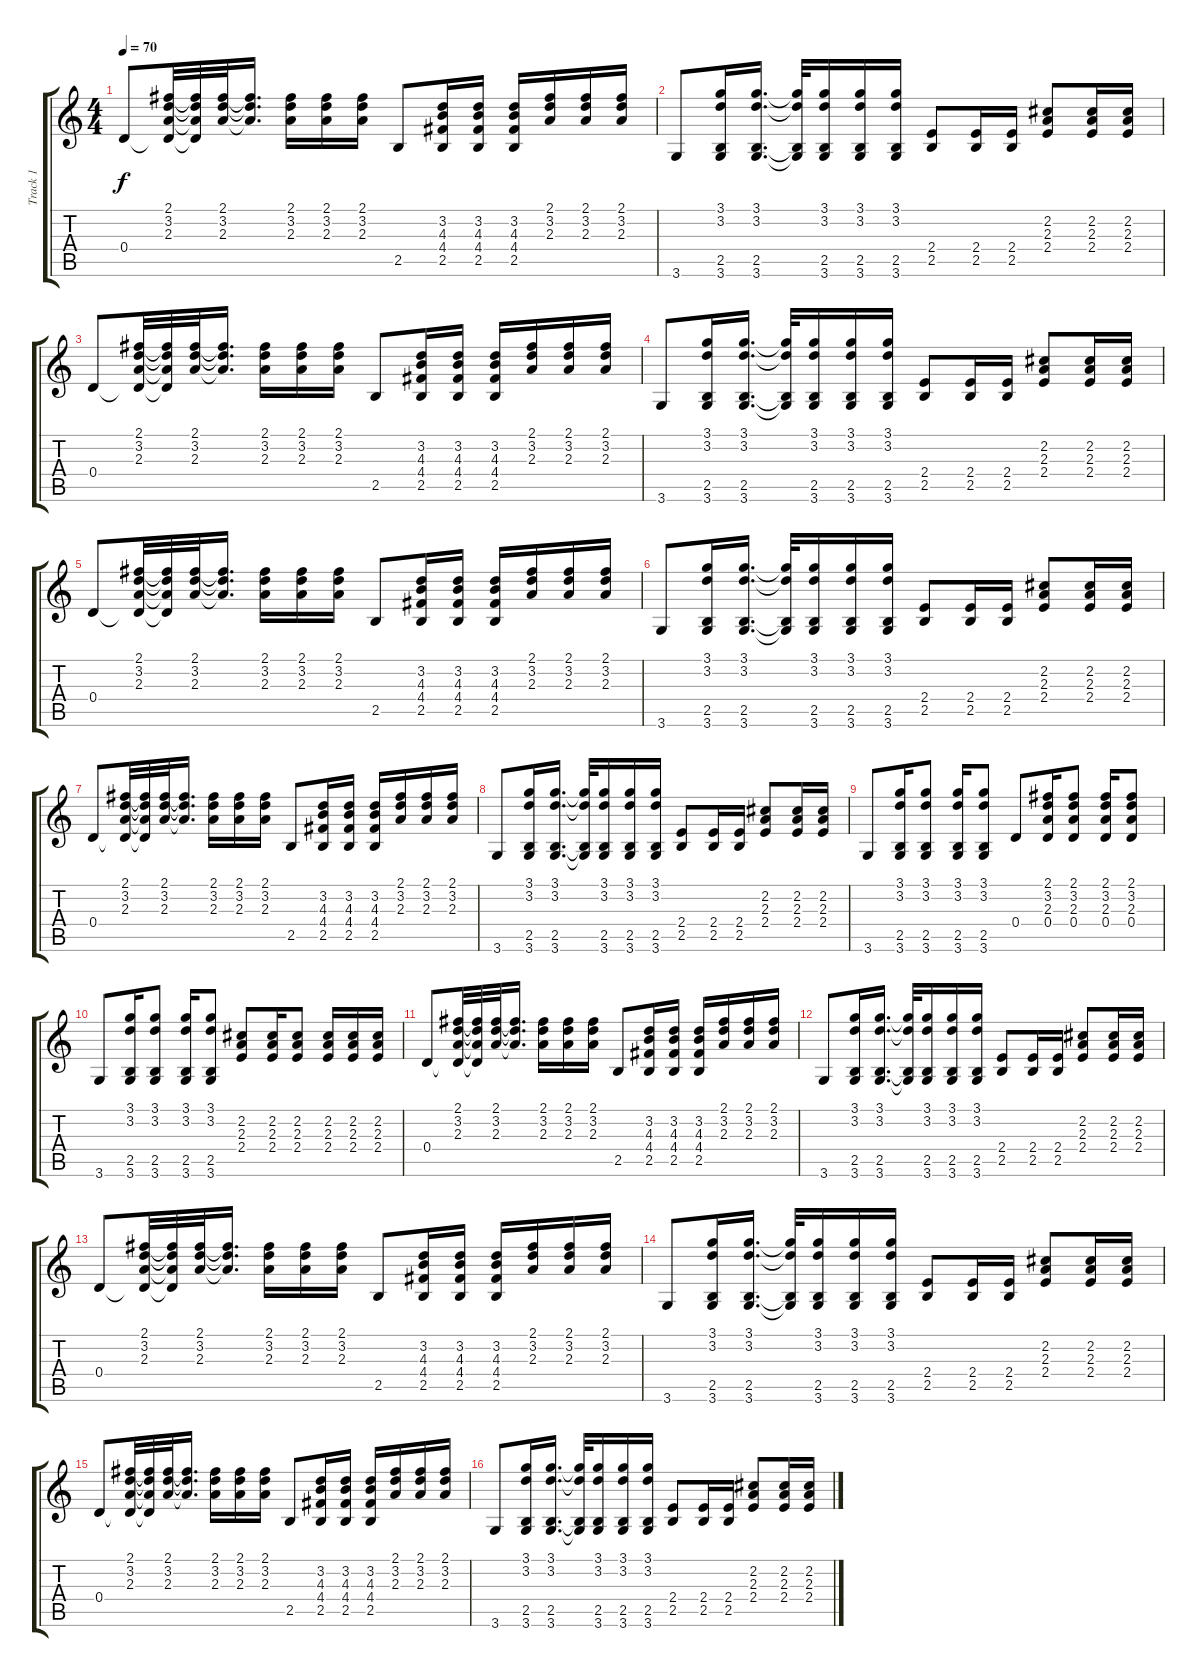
\track ("Track 1" "Track 1") {instrument acousticguitarnylon}
\staff {score tabs}
\tuning (E4 B3 G3 D3 A2 E2) {hide}
\ts (4 4)
\tempo 70
\clef g2
\ks c
0.4.8{dy f instrument acousticguitarnylon} (2.1 3.2 2.3 0.4{t}).32 (2.1{t} 3.2{t} 2.3{t} 0.4{t}).32 (2.1 3.2 2.3).32 (2.1{t} 3.2{t} 2.3{t}).16{d} (2.1 3.2 2.3).16 (2.1 3.2 2.3).16 (2.1 3.2 2.3).16 2.5.8 (3.2 4.3 4.4 2.5).16 (3.2 4.3 4.4 2.5).16 (3.2 4.3 4.4 2.5).16 (2.1 3.2 2.3).16 (2.1 3.2 2.3).16 (2.1 3.2 2.3).16 |
3.6.8 (3.1 3.2 2.5 3.6).16 (3.1 3.2 2.5 3.6).16{d} (3.1{t} 3.2{t} 2.5{t} 3.6{t}).32 (3.1 3.2 2.5 3.6).16 (3.1 3.2 2.5 3.6).16 (3.1 3.2 2.5 3.6).16 (2.4 2.5).8 (2.4 2.5).16 (2.4 2.5).16 (2.2 2.3 2.4).8 (2.2 2.3 2.4).16 (2.2 2.3 2.4).16 |
0.4.8 (2.1 3.2 2.3 0.4{t}).32 (2.1{t} 3.2{t} 2.3{t} 0.4{t}).32 (2.1 3.2 2.3).32 (2.1{t} 3.2{t} 2.3{t}).16{d} (2.1 3.2 2.3).16 (2.1 3.2 2.3).16 (2.1 3.2 2.3).16 2.5.8 (3.2 4.3 4.4 2.5).16 (3.2 4.3 4.4 2.5).16 (3.2 4.3 4.4 2.5).16 (2.1 3.2 2.3).16 (2.1 3.2 2.3).16 (2.1 3.2 2.3).16 |
3.6.8 (3.1 3.2 2.5 3.6).16 (3.1 3.2 2.5 3.6).16{d} (3.1{t} 3.2{t} 2.5{t} 3.6{t}).32 (3.1 3.2 2.5 3.6).16 (3.1 3.2 2.5 3.6).16 (3.1 3.2 2.5 3.6).16 (2.4 2.5).8 (2.4 2.5).16 (2.4 2.5).16 (2.2 2.3 2.4).8 (2.2 2.3 2.4).16 (2.2 2.3 2.4).16 |
0.4.8 (2.1 3.2 2.3 0.4{t}).32 (2.1{t} 3.2{t} 2.3{t} 0.4{t}).32 (2.1 3.2 2.3).32 (2.1{t} 3.2{t} 2.3{t}).16{d} (2.1 3.2 2.3).16 (2.1 3.2 2.3).16 (2.1 3.2 2.3).16 2.5.8 (3.2 4.3 4.4 2.5).16 (3.2 4.3 4.4 2.5).16 (3.2 4.3 4.4 2.5).16 (2.1 3.2 2.3).16 (2.1 3.2 2.3).16 (2.1 3.2 2.3).16 |
3.6.8 (3.1 3.2 2.5 3.6).16 (3.1 3.2 2.5 3.6).16{d} (3.1{t} 3.2{t} 2.5{t} 3.6{t}).32 (3.1 3.2 2.5 3.6).16 (3.1 3.2 2.5 3.6).16 (3.1 3.2 2.5 3.6).16 (2.4 2.5).8 (2.4 2.5).16 (2.4 2.5).16 (2.2 2.3 2.4).8 (2.2 2.3 2.4).16 (2.2 2.3 2.4).16 |
0.4.8 (2.1 3.2 2.3 0.4{t}).32 (2.1{t} 3.2{t} 2.3{t} 0.4{t}).32 (2.1 3.2 2.3).32 (2.1{t} 3.2{t} 2.3{t}).16{d} (2.1 3.2 2.3).16 (2.1 3.2 2.3).16 (2.1 3.2 2.3).16 2.5.8 (3.2 4.3 4.4 2.5).16 (3.2 4.3 4.4 2.5).16 (3.2 4.3 4.4 2.5).16 (2.1 3.2 2.3).16 (2.1 3.2 2.3).16 (2.1 3.2 2.3).16 |
3.6.8 (3.1 3.2 2.5 3.6).16 (3.1 3.2 2.5 3.6).16{d} (3.1{t} 3.2{t} 2.5{t} 3.6{t}).32 (3.1 3.2 2.5 3.6).16 (3.1 3.2 2.5 3.6).16 (3.1 3.2 2.5 3.6).16 (2.4 2.5).8 (2.4 2.5).16 (2.4 2.5).16 (2.2 2.3 2.4).8 (2.2 2.3 2.4).16 (2.2 2.3 2.4).16 |
3.6.8 (3.1 3.2 2.5 3.6).16 (3.1 3.2 2.5 3.6).8 (3.1 3.2 2.5 3.6).16 (3.1 3.2 2.5 3.6).8 0.4.8 (2.1 3.2 2.3 0.4).16 (2.1 3.2 2.3 0.4).8 (2.1 3.2 2.3 0.4).16 (2.1 3.2 2.3 0.4).8 |
3.6.8 (3.1 3.2 2.5 3.6).16 (3.1 3.2 2.5 3.6).8 (3.1 3.2 2.5 3.6).16 (3.1 3.2 2.5 3.6).8 (2.2 2.3 2.4).8 (2.2 2.3 2.4).16 (2.2 2.3 2.4).8 (2.2 2.3 2.4).16 (2.2 2.3 2.4).16 (2.2 2.3 2.4).16 |
0.4.8 (2.1 3.2 2.3 0.4{t}).32 (2.1{t} 3.2{t} 2.3{t} 0.4{t}).32 (2.1 3.2 2.3).32 (2.1{t} 3.2{t} 2.3{t}).16{d} (2.1 3.2 2.3).16 (2.1 3.2 2.3).16 (2.1 3.2 2.3).16 2.5.8 (3.2 4.3 4.4 2.5).16 (3.2 4.3 4.4 2.5).16 (3.2 4.3 4.4 2.5).16 (2.1 3.2 2.3).16 (2.1 3.2 2.3).16 (2.1 3.2 2.3).16 |
3.6.8 (3.1 3.2 2.5 3.6).16 (3.1 3.2 2.5 3.6).16{d} (3.1{t} 3.2{t} 2.5{t} 3.6{t}).32 (3.1 3.2 2.5 3.6).16 (3.1 3.2 2.5 3.6).16 (3.1 3.2 2.5 3.6).16 (2.4 2.5).8 (2.4 2.5).16 (2.4 2.5).16 (2.2 2.3 2.4).8 (2.2 2.3 2.4).16 (2.2 2.3 2.4).16 |
0.4.8 (2.1 3.2 2.3 0.4{t}).32 (2.1{t} 3.2{t} 2.3{t} 0.4{t}).32 (2.1 3.2 2.3).32 (2.1{t} 3.2{t} 2.3{t}).16{d} (2.1 3.2 2.3).16 (2.1 3.2 2.3).16 (2.1 3.2 2.3).16 2.5.8 (3.2 4.3 4.4 2.5).16 (3.2 4.3 4.4 2.5).16 (3.2 4.3 4.4 2.5).16 (2.1 3.2 2.3).16 (2.1 3.2 2.3).16 (2.1 3.2 2.3).16 |
3.6.8 (3.1 3.2 2.5 3.6).16 (3.1 3.2 2.5 3.6).16{d} (3.1{t} 3.2{t} 2.5{t} 3.6{t}).32 (3.1 3.2 2.5 3.6).16 (3.1 3.2 2.5 3.6).16 (3.1 3.2 2.5 3.6).16 (2.4 2.5).8 (2.4 2.5).16 (2.4 2.5).16 (2.2 2.3 2.4).8 (2.2 2.3 2.4).16 (2.2 2.3 2.4).16 |
0.4.8 (2.1 3.2 2.3 0.4{t}).32 (2.1{t} 3.2{t} 2.3{t} 0.4{t}).32 (2.1 3.2 2.3).32 (2.1{t} 3.2{t} 2.3{t}).16{d} (2.1 3.2 2.3).16 (2.1 3.2 2.3).16 (2.1 3.2 2.3).16 2.5.8 (3.2 4.3 4.4 2.5).16 (3.2 4.3 4.4 2.5).16 (3.2 4.3 4.4 2.5).16 (2.1 3.2 2.3).16 (2.1 3.2 2.3).16 (2.1 3.2 2.3).16 |
3.6.8 (3.1 3.2 2.5 3.6).16 (3.1 3.2 2.5 3.6).16{d} (3.1{t} 3.2{t} 2.5{t} 3.6{t}).32 (3.1 3.2 2.5 3.6).16 (3.1 3.2 2.5 3.6).16 (3.1 3.2 2.5 3.6).16 (2.4 2.5).8 (2.4 2.5).16 (2.4 2.5).16 (2.2 2.3 2.4).8 (2.2 2.3 2.4).16 (2.2 2.3 2.4).16
